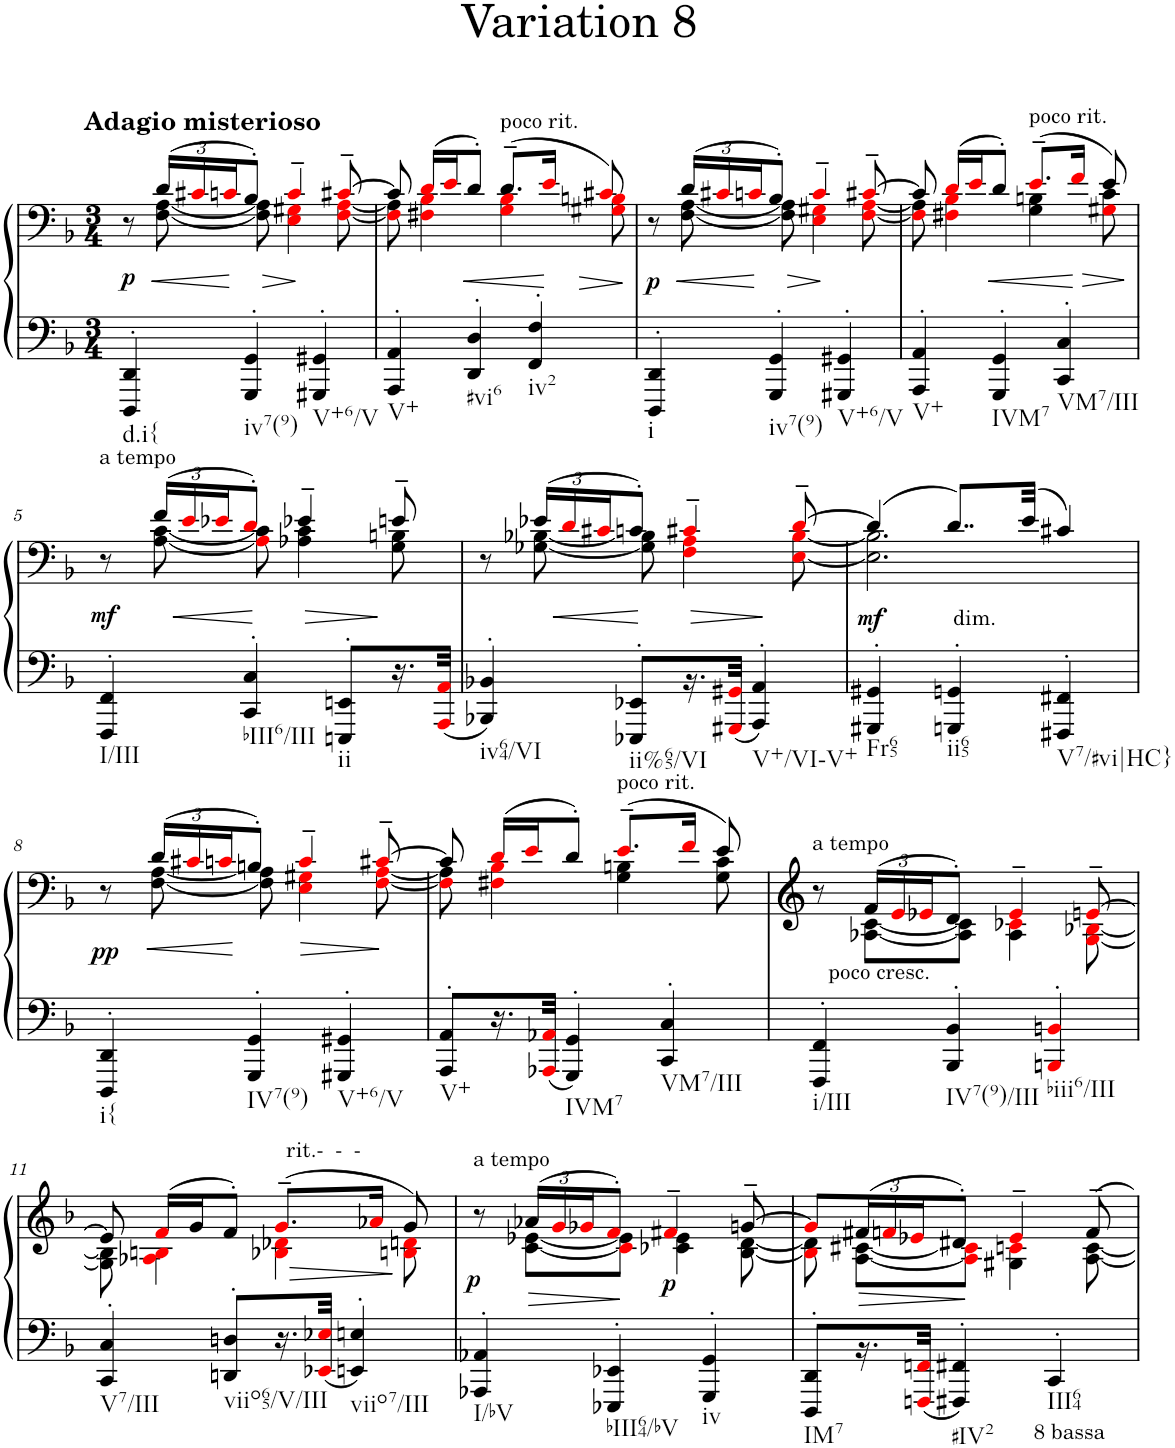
**kern	**kern	**dynam
*part1	*part1	*part1
*staff2	*staff1	*staff1/2
*I"Piano	*	*
*I'Pno.	*	*
*clefF4	*clefF4	*
*k[b-]	*k[b-]	*
*M3/4	*M3/4	*
=1	=1	=1
*	*^	*
!	!LO:TX:a:B:t=Adagio misterioso	!	!
!LO:TX:b:t=d.i{	!	!	!
!	!	!	!LO:DY:b
4DDD/'> 4DD/'>	8r	8ryy	p
*	*Xbrackettup	*	*
!	!	!	!LO:HP:b
.	(24d/LL	[8F\ [8A\	<
.	24c#Xi/	.	.
.	24cni/J	.	.
!LO:TX:b:t=iv7(9)	!	!	!
!	!	!	!LO:HP:n=1:b
4GGG/'> 4GG/'>	8B-'/J)	8F\] 8A\]	[ >
.	4c~i/	4Ei\ 4G#Xi\	]
!LO:TX:b:t=V+6/V	!	!	!
4GGG#X/'> 4GG#X/'>	.	.	.
.	[8c#X~i/	[8Fi\ [8Ai\	.
=2	=2	=2	=2
!LO:TX:b:t=V+	!	!	!
4AAA/'> 4AA/'>	8c#/]	8Fi\] 8A\]	.
.	(16di/LL	4F#Xi\ 4B-i\	.
.	16ei/J	.	.
!LO:TX:b:t=#vi6	!	!	!
!	!	!	!LO:HP:b
4DD/'> 4D/'>	8d'/J)	.	<
!	!LO:TX:a:t=poco rit.	!	!
.	(8.d~/L	4Gi\ 4B-i\	[
!LO:TX:b:t=iv2	!	!	!
4FF/'> 4F/'>	.	.	.
.	16ei/Jk	.	.
!	!	!	!LO:HP:b
.	8c#Xi/)	8G#Xi\ 8Bni\	>
*	*v	*v	*
.	.	]
=3	=3	=3
*	*^	*
!LO:TX:b:t=i	!	!	!
!	!	!	!LO:DY:b
4DDD/'> 4DD/'>	8r	8ryy	p
!	!	!	!LO:HP:b
.	(24d/LL	[8F\ [8A\	<
.	24c#Xi/	.	.
.	24cni/J	.	.
!LO:TX:b:t=iv7(9)	!	!	!
!	!	!	!LO:HP:n=1:b
4GGG/'> 4GG/'>	8B-'/J)	8F\] 8A\]	[ >
.	4c~i/	4Ei\ 4G#Xi\	]
!LO:TX:b:t=V+6/V	!	!	!
4GGG#X/'> 4GG#X/'>	.	.	.
.	[8c#X~i/	[8Fi\ [8Ai\	.
=4	=4	=4	=4
!LO:TX:b:t=V+	!	!	!
4AAA/'> 4AA/'>	8c#/]	8Fi\] 8A\]	.
.	(16di/LL	4F#Xi\ 4B-i\	.
.	16ei/J	.	.
!LO:TX:b:t=IVM7	!	!	!
!	!	!	!LO:HP:b
4GGG/'> 4GG/'>	8d'/J)	.	<
!	!LO:TX:a:t=poco rit.	!	!
.	(8.e~i/L	4G\ 4Bn\	[
!LO:TX:b:t=VM7/III	!	!	!
4CC/'> 4C/'>	.	.	.
.	16fi/Jk	.	.
!	!	!	!LO:HP:b
.	8e/)	8G#Xi\ 8cn\	>
*	*v	*v	*
.	.	]
!!LO:LB:g=z
=5	=5	=5
*	*^	*
!	!LO:TX:a:t=a tempo	!	!
!LO:TX:b:t=I/III	!	!	!
!	!	!	!LO:DY:b
4FFF/'> 4FF/'>	8r	8ryy	mf
!	!	!	!LO:HP:b
.	(24f/LL	[8A\ [8c\	<
.	24ei/	.	.
.	24e-Xi/J	.	.
!LO:TX:b:t=bIII6/III	!	!	!
!	!	!	!LO:HP:n=1:b
4CC/'> 4C/'>	8d'i/J)	8Ai\] 8c\]	[ >
.	4e-X~/	4A-X\ 4c\	]
!LO:TX:b:t=ii	!	!	!
8EEEn/'> 8EEn/'>L	.	.	.
16.r	8en~/	8G\ 8Bn\	.
32AAAi/ 32AAi/JJk	.	.	.
=6	=6	=6	=6
!LO:TX:b:t=iv64/VI	!	!	!
4BBB-X/'> 4BB-X/'>	8r	8ryy	.
!	!	!	!LO:HP:b
.	(24e-X/LL	[8G-X\ [8B-X\	<
.	24di/	.	.
.	24c#Xi/J	.	.
!LO:TX:b:t=ii%65/VI	!	!	!
!	!	!	!LO:HP:n=1:b
8EEE-X/'> 8EE-X/'>L	8cn'/J)	8G-\] 8B-\]	[ >
16.r	4c#X~i/	4Fi\ 4Ai\	]
32GGG#Xi/ 32GG#Xi/JJk	.	.	.
!LO:TX:b:t=V+/VI-V+	!	!	!
4AAA/'> 4AA/'>	.	.	.
.	[8d~i/	[8Ei\ [8B-i\	.
=7	=7	=7	=7
*^	*	*	*
!LO:TX:b:t=Fr65	!	!	!	!
!	!	!	!	!LO:DY:b
2.ryy	4GGG#X/' 4GG#X/'	(>4d/]	2.E\] 2.B-\]	mf
!	!	!LO:TX:b:t=dim.	!	!
!	!LO:TX:b:t=ii65	!	!	!
.	4GGGn/' 4GGn/'	8..d/L)	.	.
.	.	(>32e/Jkk	.	.
!	!LO:TX:b:t=V7/#vi|HC}	!	!	!
.	4FFF#X/' 4FF#X/'	4c#X/)	.	.
!!LO:LB:g=z	!!
=8	=8	=8	=8	=8
!LO:TX:b:t=i{	!	!	!	!
!	!	!	!	!LO:DY:b
*v	*v	*	*	*
4DDD/'> 4DD/'>	8r	8ryy	pp
!	!	!	!LO:HP:b
.	(24d/LL	[8F\ [8A\	<
.	24c#Xi/	.	.
.	24cni/J	.	.
!LO:TX:b:t=IV7(9)	!	!	!
!	!	!	!LO:HP:n=1:b
4GGG/'> 4GG/'>	8Bn'/J)	8F\] 8A\]	[ >
.	4c~i/	4Ei\ 4G#Xi\	]
!LO:TX:b:t=V+6/V	!	!	!
4GGG#X/'> 4GG#X/'>	.	.	.
.	[8c#X~i/	[8Fi\ [8Ai\	.
=9	=9	=9	=9
!LO:TX:b:t=V+	!	!	!
8AAA/'> 8AA/'>L	8c#/]	8Fi\] 8A\]	.
16.r	(16di/LL	4F#Xi\ 4B-i\	.
.	16ei/J	.	.
32AAA-Xi/ 32AA-Xi/JJk	.	.	.
!LO:TX:b:t=IVM7	!	!	!
4GGG/'> 4GG/'>	8d'/J)	.	.
!	!LO:TX:a:t=poco rit.	!	!
.	(8.e~i/L	4G\ 4Bn\	.
!LO:TX:b:t=VM7/III	!	!	!
4CC/'> 4C/'>	.	.	.
.	16fi/Jk	.	.
.	8e/)	8G\ 8cn\	.
=10	=10	=10	=10
!	!LO:TX:a:t=a tempo	!	!
!LO:TX:a:t=poco cresc.	!	!	!
!LO:TX:b:t=i/III	!	!	!
4FFF/'> 4FF/'>	8r	8ryy	.
.	(24f/LL	[8A-X\ [8c\L	.
.	24ei/	.	.
.	24e-Xi/J	.	.
!LO:TX:b:t=IV7(9)/III	!	!	!
4BBB-/'> 4BB-/'>	8d'/J)	8A-\] 8c\]J	.
.	4e-~i/	4A-\ 4c-Xi\	.
!LO:TX:b:t=biii6/III	!	!	!
4BBBni/'> 4BBni/'>	.	.	.
.	[8en~i/	[8Gi\ [8B-Xi\	.
!!LO:LB:g=z	!!
=11	=11	=11	=11
!LO:TX:b:t=V7/III	!	!	!
4CC/'> 4C/'>	8e/]	8G\] 8B-\]	.
.	(16fi/LL	4A-Xi\ 4Bni\	.
.	16g/J	.	.
!LO:TX:b:t=viio65/V/III	!	!	!
8DDn/'> 8Dn/'>L	8f'/J)	.	.
!	!LO:TX:a:t=rit.-  -  -	!	!
!	!	!	!LO:HP:b
16.r	(8.g~i/L	4B-Xi\ 4d-Xi\	>
32EE-Xi/ 32E-Xi/JJk	.	.	.
!LO:TX:b:t=viio7/III	!	!	!
4EEn/'> 4En/'>	.	.	.
.	16a-Xi/Jk	.	.
.	8g/)	8Bni\ 8dni\	]
=12	=12	=12	=12
!	!LO:TX:a:t=a tempo	!	!
!LO:TX:b:t=I/bV	!	!	!
!	!	!	!LO:DY:b
4AAA-X/'> 4AA-X/'>	8r	8ryy	p
!	!	!	!LO:HP:b
.	(24a-X/LL	[8c\ [8e-X\L	>
.	24gi/	.	.
.	24g-Xi/J	.	.
!LO:TX:b:t=bIII64/bV	!	!	!
4EEE-X/'> 4EE-X/'>	8f'i/J)	8ci\] 8e-\]J	]
!	!	!	!LO:DY:b
.	4f#X~i/	4c-X\ 4e-\	p
!LO:TX:b:t=iv	!	!	!
4GGG/'> 4GG/'>	.	.	.
.	[8gn~/	[8B-\ [8d\	.
=13	=13	=13	=13
!LO:TX:b:t=IM7	!	!	!
8DDD/'> 8DD/'>L	8gi/L]	8B-i\] 8d\]	.
!	!	!	!LO:HP:b
16.r	(24f#X/L	[8A\ [8c#X\L	>
.	24fni/	.	.
.	24e-Xi/J	.	.
32FFFni/ 32FFni/JJk	.	.	.
!LO:TX:b:t=#IV2	!	!	!
4FFF#X/'> 4FF#X/'>	8d#X'/J)	8Ai\] 8c#i\]J	]
.	4e-~i/	4G#X\ 4cni\	.
!LO:TX:b:t=8 bassa	!	!	!
!LO:TX:b:t=III64	!	!	!
4CC'>/	.	.	.
.	8f~/	[8A\ [8c\	.
*	*v	*v	*
=	=	=
*-	*-	*-
